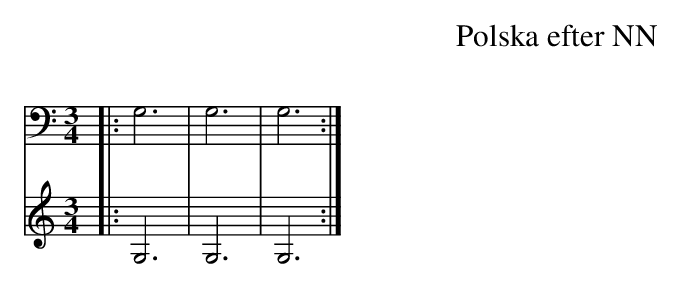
X:1
T:Polska efter NN
M:3/4
L:1/8
K:C
V:2
V:1
K: treble
|: G,6 | G,6 | G,6 :|
V:2
K: bass
|: G,6 | G,6 | G,6 :|
